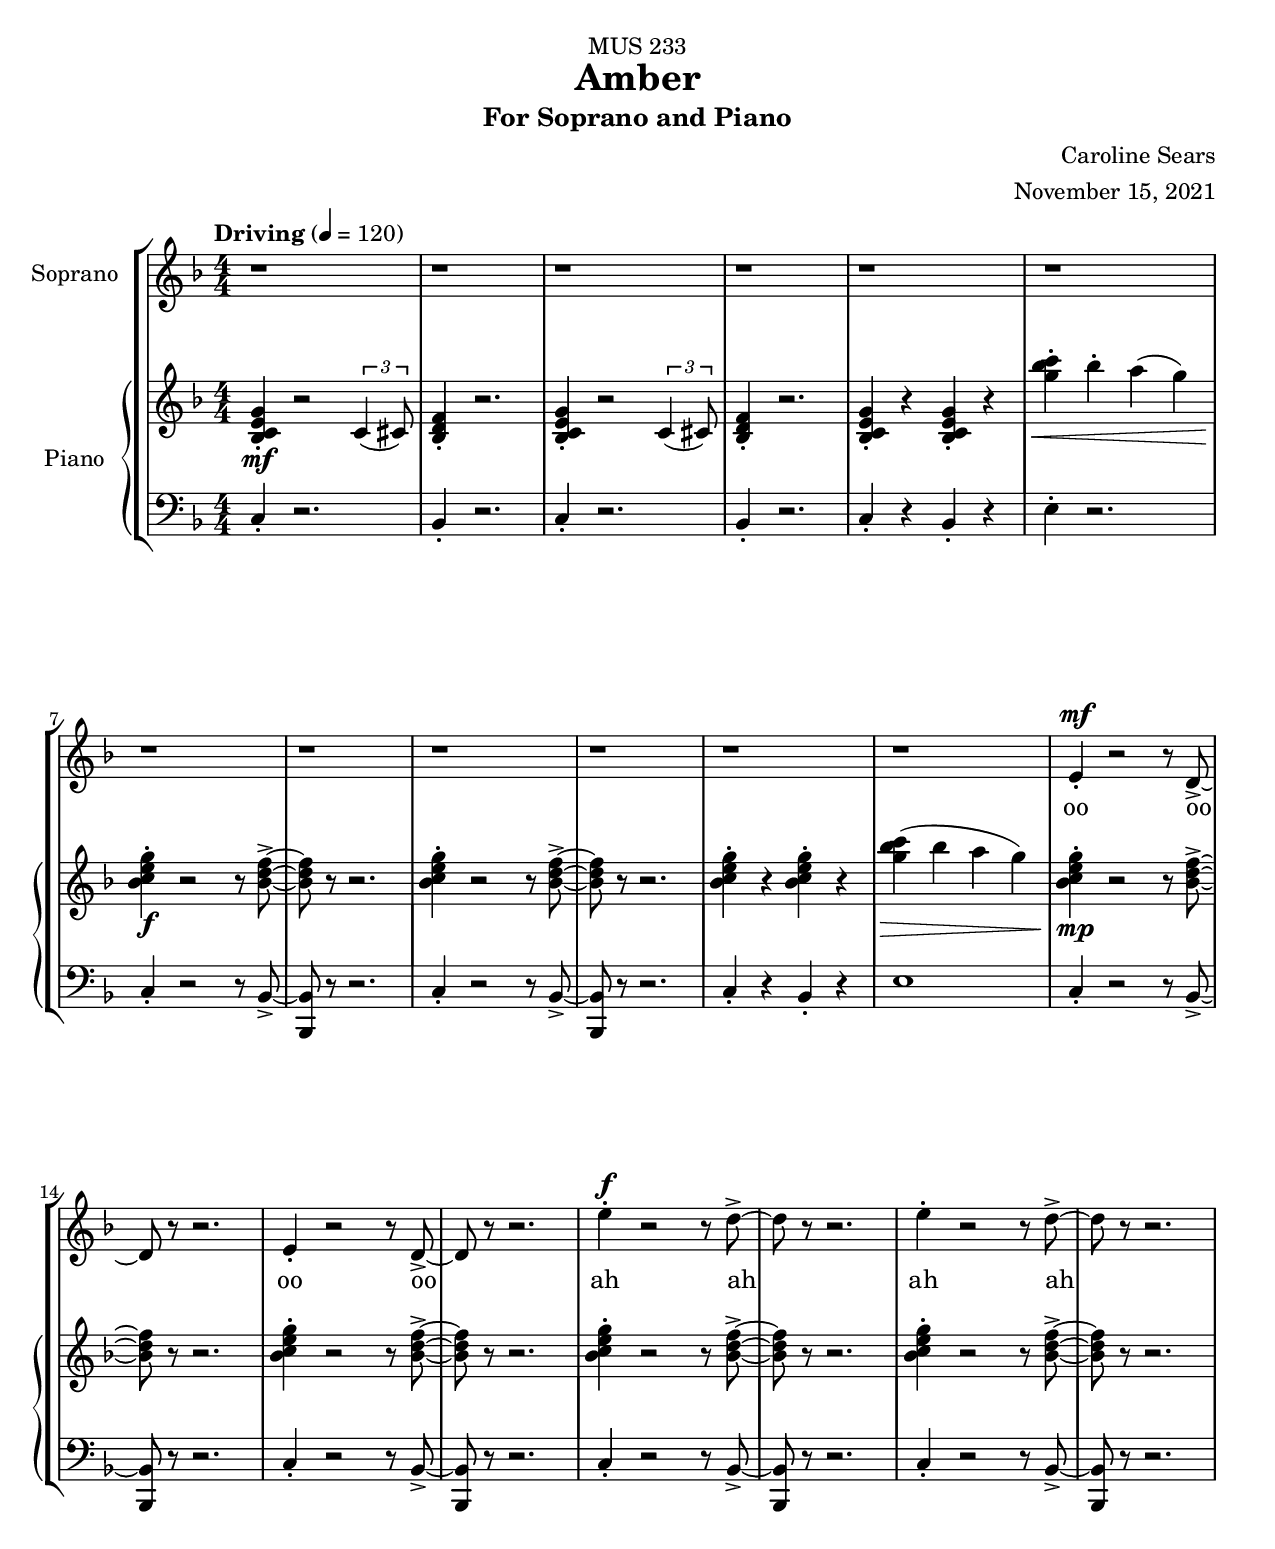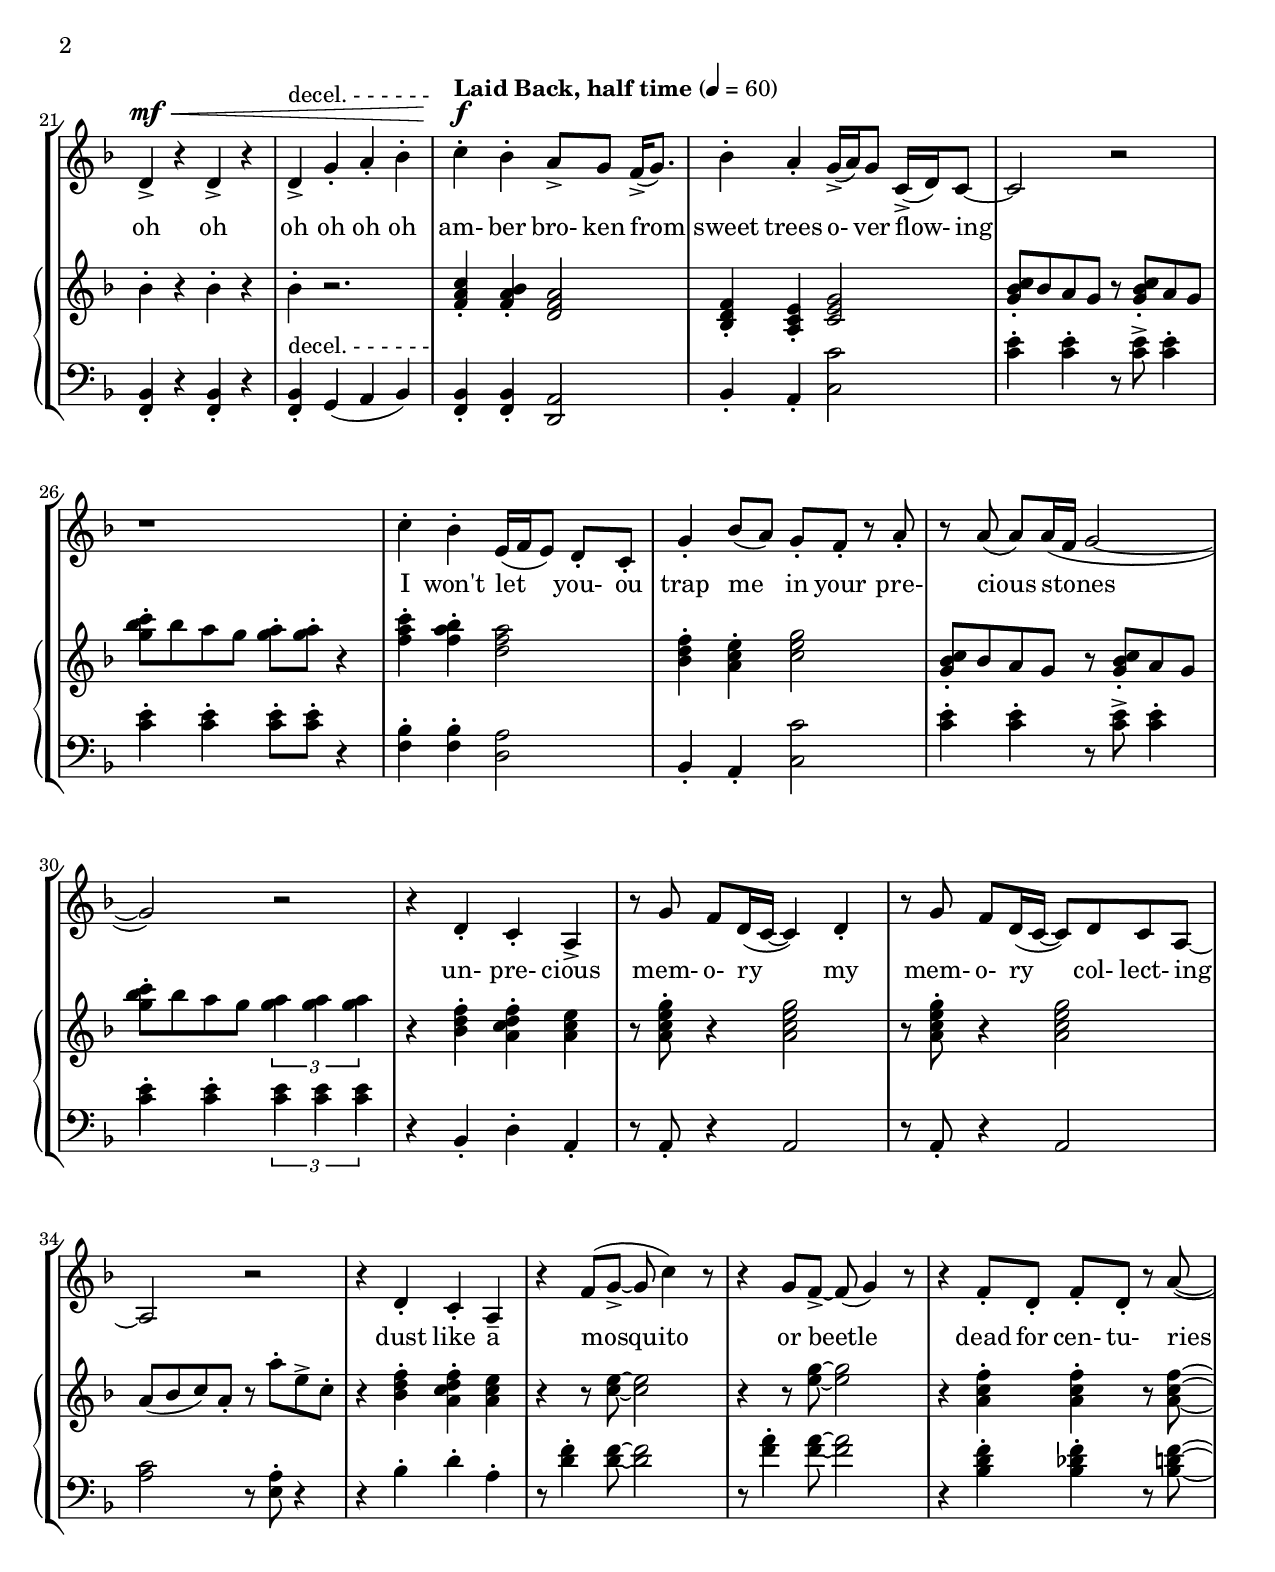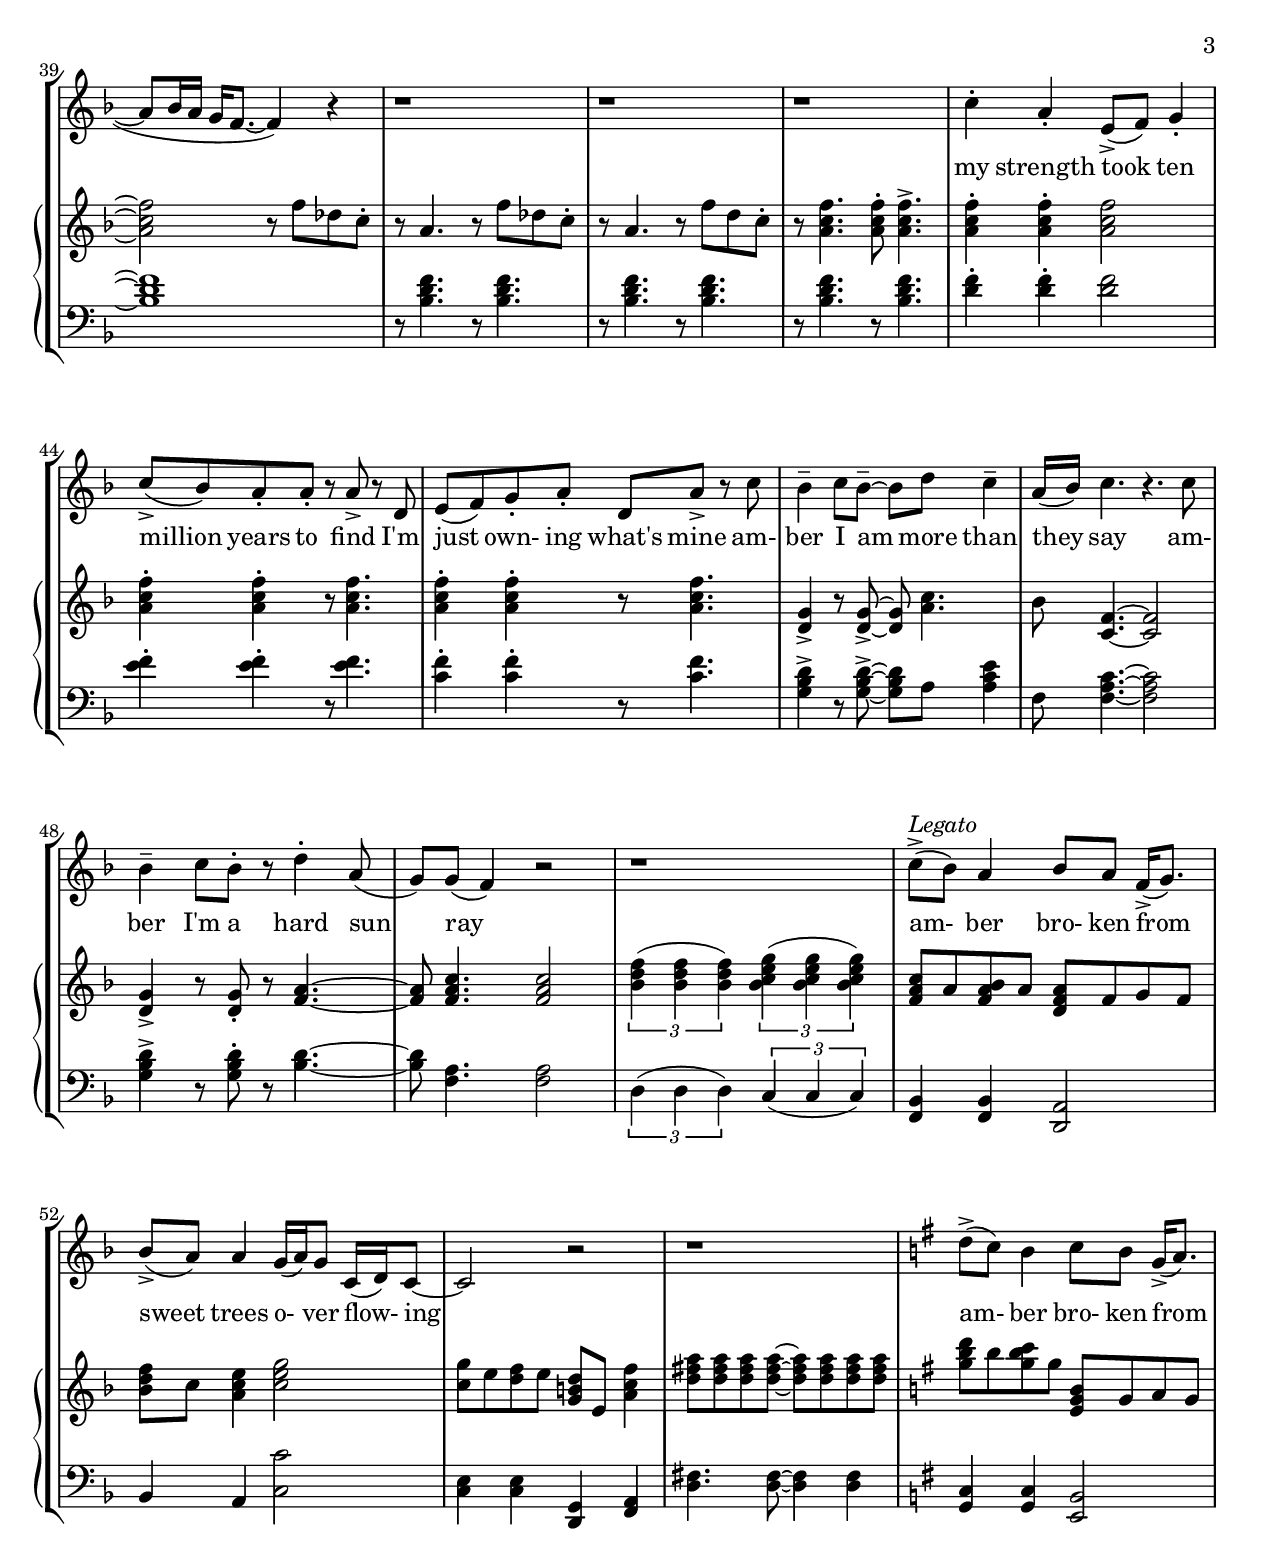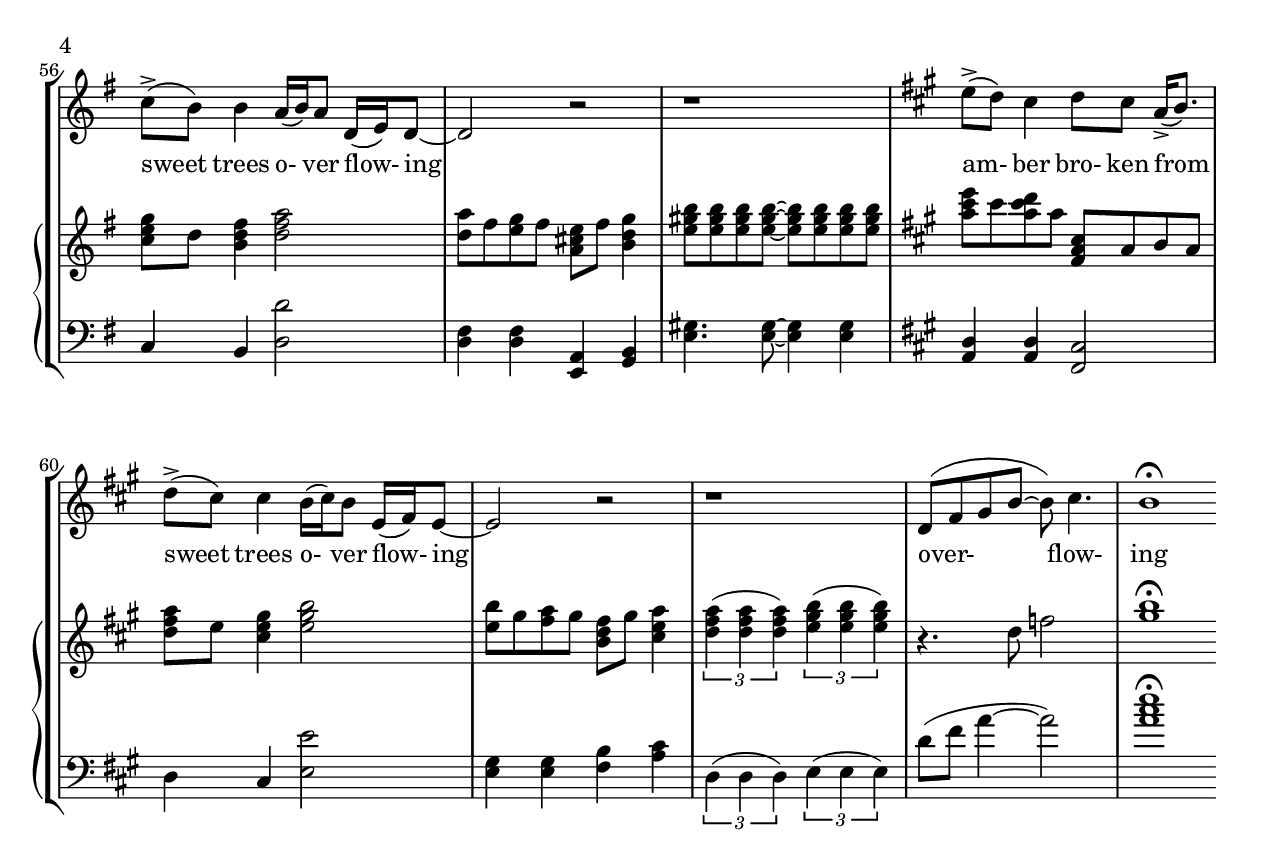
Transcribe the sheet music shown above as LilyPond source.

%%%%%%%%%%%%%%%%%%%% Header + Paper Dimensions %%%%%%%%%%%%%%%%%%%%
\header {
  title = "Amber"
    subtitle = "For Soprano and Piano"
    dedication = "MUS 233"
    composer = "Caroline Sears"
    arranger = "November 15, 2021"
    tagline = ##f

}
\paper {
  #(set-paper-size "ansi a")
  #(define top-margin (* 0.75 in))
}

%%%%%%%%%%%%%%%%%%%% Musical/Lyrical Content %%%%%%%%%%%%%%%%%%%%%%%%%%

%%%%% VOICE PART %%%%%%%%%%%
theNotes = \relative c'' {
    \set Staff.midiInstrument = "flute"
    \key f \major % C mixolydian
    \numericTimeSignature \time 4/4
    \tempo "Driving" 4 = 120
    \dynamicUp

    %%Intro %%
    r1 | r1 |r1 | r1 | r1 | r1 | r1 | r1 | r1 | r1 | r1 | r1 |
    e,4\staccato\mf r2 r8 d8\accent~ |d8 r8 r2. |e4\staccato r2 r8 d8\accent~ |d8 r8 r2. 
    e'4\staccato\f r2 r8 d8\accent~ |d8 r8 r2. |e4\staccato r2 r8 d8\accent~ |d8 r8 r2. 
    d,4\accent\mf\< r4 d4\accent r4| d4\accent^\markup{"decel. - - - - - -"}  g4\staccato a4\staccato bes\staccato |


    %% Verse 1 %%

    %bar 23%
    \tempo "Laid Back, half time" 4 = 60
    c4\staccato\!\f bes4\staccato  a8\accent g8 f16\accent (g8.) | bes4\staccato  a\staccato g16\accent (a16) g8 c,16\accent (d16) c8~ |
    c2 r2 | r1 |
    %bar 27%
     c'4\staccato bes4\staccato  e,16 (f16 e8)  d8\staccato c8\staccato | g'4\staccato bes8 (a) g8\staccato f8\staccato r8 a8\staccato |
    r8 a8 (a) a16 (f16 g2~ | g2) r2 |
    %bar 31%
    r4 d4\staccato c4\staccato a\accent |r8 g'8 f d16 (c16~c4) d4\staccato | r8 g8 f d16 (c16~c8) d8 c8 a~ |a2 r2 |
    %bar 35%
    r4 d4\staccato c4\staccato a4\tenuto | r4 f'8 (g8\accent~g8 c4) r8 | r4 g8 f8\accent~f8 (g4) r8 | r4 f8\staccato d\staccato f\staccato d\staccato r8 a'8(~a8 bes16  a16 
    g f8.~f4)  r4|
    %bar40
     r1 |r1| r1 |
     %bar 43
    c'4\staccato a\staccato e8\accent (f8) g4\staccato | c8\accent (bes) a8\staccato a8\staccato r8 a\accent r8 d,8 |
    e8 (f) g8\staccato a8\staccato  d,8 a'8\accent r8 c8| bes4\tenuto c8 bes8\tenuto~bes8 d8 c4\tenuto| a16 (bes) c4. r4. c8|
    %bar 48
    bes4\tenuto c8 bes8\staccato r8 d4\staccato a8 (g8) g8 (f4) r2 | r1 |
    %bar 50
    c'8\accent^\markup{\italic{"Legato"}} (bes8)  a4 bes8 a8 f16\accent (g8.) | bes8\accent (a8) a4 g16 (a16) g8 c,16 (d16) c8~ |
    c2 r2 | r1 |
    %bar 54
    \key g \major
    d'8\accent (c8)  b4 c8 b8 g16\accent (a8.) | c8\accent (b8) b4 a16 (b16) a8 d,16 (e16) d8~ |
    d2 r2 | r1 |
    \key a \major
    %bar 58
    e'8\accent (d8)  cis4 d8 cis8 a16\accent (b8.) | d8\accent (cis8) cis4 b16 (cis16) b8 e,16 (fis16) e8~ |
    e2 r2 | r1 |
    %bar 62
    d8 (fis gis b~b8) cis4.|b1\fermata \bar ".|"


    
  }

theWords =  \lyricmode {
      %% Intro %%%
      oo oo oo oo
      ah ah ah ah
      oh oh oh oh oh oh
      %% Verse 1%%%
      am- ber bro- ken from
      sweet trees o- ver flow- ing
      I won't let you- _ou  trap me
      in your pre- cious stones_
      un- pre- cious mem- o- ry my
      mem- o- ry col- lect- ing
      dust like a mosquito or beetle
      dead for cen- tu- ries
      my strength took ten million
      years to find
      I'm just own- ing what's mine
      am- ber I am more than they say
      am- ber I'm a hard sun ray 

      am- ber bro- ken from
      sweet trees o- ver flow- ing

      am- ber bro- ken from
      sweet trees o- ver flow- ing

      am- ber bro- ken from
      sweet trees o- ver flow- ing

      over- flow- ing



  }

%%%%%% PIANO PART %%%%%%%%%%
righthand =\relative c' {
    \key f \major
    \numericTimeSignature \time 4/4

    %%%%%%%% INTRO %%%%%%%%
    \tempo "Driving" 4 = 120
    <bes c e g>4\staccato\mf r2 \tuplet 3/2 {c4 (cis8)} | <bes d f>4\staccato r2.|
    <bes c e g>4\staccato r2 \tuplet 3/2 {c4 (cis8)} | <bes d f>4\staccato r2.|
    <bes c e g>4\staccato r4 <bes c e g>4\staccato r4|
    <g'' bes c>4\staccato\< bes\staccato a (g) |
    <bes, c e g>4\staccato\!\f r2 r8 <bes d f>8\accent~|<bes d f>8 r8 r2. |
    <bes c e g>4\staccato r2 r8 <bes d f>8\accent~|<bes d f>8 r8 r2. |
    <bes c e g>4\staccato r4 <bes c e g>4\staccato r4|
    <g' bes c>4\> (bes a g) |
    <bes, c e g>4\!\mp\staccato r2 r8 <bes d f>8\accent~|<bes d f>8 r8 r2. |
    <bes c e g>4\staccato r2 r8 <bes d f>8\accent~|<bes d f>8 r8 r2. |
    <bes c e g>4\staccato r2 r8 <bes d f>8\accent~|<bes d f>8 r8 r2. |
    <bes c e g>4\staccato r2 r8 <bes d f>8\accent~|<bes d f>8 r8 r2. |
    bes4\staccato r4 bes4\staccato r4 | bes4\staccato r2. | 
    

    
    %%%% VERSE 1 %%%%%%%%
    \tempo "Laid Back, half time" 4 = 60

    %bar 23%
    <f a c>4\staccato <f a bes>\staccato <d f a>2 | <bes d f>4\staccato <a c e>4\staccato  <c e g>2 |
    <g' bes c>8\staccato  bes  a g r8 <g bes c>8\staccato a g | <g' bes c>8\staccato  bes  a g <g a>8\staccato <g a>8\staccato r4|
    %bar 27%
    <f a c>4\staccato <f a bes>\staccato <d f a>2 | <bes d f>4\staccato <a c e>4\staccato  <c e g>2 |
    <g bes c>8\staccato  bes  a g r8 <g bes c>8\staccato a g | <g' bes c>8\staccato  bes  a g \tuplet 3/2 {<g a>4 <g a>4 <g a>4 } |
    %bar 31%
    r4 <bes, d f>4\staccato <a c d f>4\staccato <a c e> | r8 <a c e g>\staccato r4 <a c e g>2 |  r8 <a c e g>\staccato r4 <a c e g>2 | 
    %bar 34%
    a8 (bes c) a\staccato r8 a'\staccato e\accent c\staccato |r4 <bes d f>4\staccato <a c d f>4\staccato <a c e> |
    r4 r8 <c e>8~<c e>2 | r4 r8 <e g>8~<e g>2 | r4 <a, c f>4\staccato <a c f>4\staccato r8 <a c f>8~| <a c f>2 r8 f'8 des c\staccato|
    %bar 40
    r8 a4. r8 f'8 des c\staccato | r8 a4. r8 f'8 d c\staccato | r8 <a c f>4. <a c f>8\staccato <a c f>4.\accent  |
    <a c f>4\staccato <a c f>4\staccato <a c f>2 |<a c f>4\staccato <a c f>4\staccato r8<a c f>4.| 
    %bar45
    <a c f>4\staccato <a c f>4\staccato r8<a c f>4.| <g d>4\accent r8 <g d>\accent~<g d>8 <a c>4. |
    bes8 <f c>4.~<f c>2 |<g d>4\accent r8 <g d>\staccato r8 <f a>4.~| <f a>8 <f a c>4. <f a c>2 |
    %bar 50
    \tuplet 3/2 {<bes d f>4 (<bes d f>4 <bes d f>4)} \tuplet 3/2 { <bes c e g>4 (<bes c e g>4 <bes c e g>4)} |
    %bar 51
    <f a c>8 a8 <f a bes>8 a8 <d, f a>8 f8 g8 f | <bes d f>8 c8 <a c e>4 <c e g>2 |
    <c g'>8 e8 <d f>8 e8 <g, b d > e8 <a c f>4 | <d fis a>8 <d fis a>8 <d fis a>8 <d fis a>8~<d fis a>8 <d fis a>8 <d fis a>8 <d fis a>8 |
    %bar 55
    \key g \major
    <g b d>8 b8 <g b c>8 g8 <e, g b>8 g8 a8 g | <c e g>8 d8 <b d fis>4 <d fis a>2 |
    <d a'>8 fis8 <e g>8 fis8 <a, cis e > fis'8 <b, d g>4 | <e gis b>8 <e gis b>8 <e gis b>8 <e gis b>8~<e gis b>8<e gis b>8 <e gis b>8 <e gis b>8|

    \key a \major 
    <a cis e>8 cis8 <a cis d>8 a8 <fis, a cis>8 a8 b8 a | <d fis a>8 e8 <cis e gis>4 <e gis b>2 |
    <e b'>8 gis8 <fis a>8 gis8 <b, d fis > gis'8 <cis, e a>4 |\tuplet 3/2 {<d fis a>4 (<d fis a>4 <d fis a>4)} \tuplet 3/2 { <e gis b>4 (<e gis b>4 <e gis b>4)} |
    r4. d8 f2 | <gis b>1\fermata \bar ".|"
    



  }

lefthand = \relative c {
    \key f \major
    \numericTimeSignature \time 4/4
    \clef "bass"

    %%%%%%%% INTRO %%%%%%%%
    \tempo "Driving" 4 = 120
    c4\staccato r2.|bes4\staccato r2. |
    c4\staccato r2.|bes4\staccato r2. |
    c4\staccato r4 bes4\staccato r4|
    e4\staccato r2.|
    c4\staccato r2 r8 bes8~\accent|<bes bes,>8 r8 r2. |
    c4\staccato r2 r8 bes8~\accent|<bes bes,>8 r8 r2. |
    c4\staccato r4 bes4\staccato r4|
    e1|
    c4\staccato r2 r8 bes8~\accent|<bes bes,>8 r8 r2. |
    c4\staccato r2 r8 bes8~\accent|<bes bes,>8 r8 r2. |
    c4\staccato r2 r8 bes8~\accent|<bes bes,>8 r8 r2. |
    c4\staccato r2 r8 bes8~\accent|<bes bes,>8 r8 r2. |
    <bes f>4\staccato r4 <bes f>4\staccato r4 |
    <bes f>4\staccato^\markup{"decel. - - - - - -"} g4 (a bes) |

    %%%%% VERSE 1 %%%%%%%%%%
    \tempo "Laid Back, half time" 4 = 60

    %bar 23%
    <f bes>4\staccato <f bes>4\staccato <d a'>2 | bes'4\staccato a4\staccato <c c'>2| 
    <c' e>4\staccato <c e>\staccato r8 <c e>\accent <c e>4\staccato  |
     <c e>4\staccato <c e>\staccato <c e>8\staccato <c e>8\staccato r4 |
     %bar 27%
     <f, bes>4\staccato <f bes>4\staccato <d a'>2 | bes4\staccato a4\staccato <c c'>2|
     <c' e>4\staccato <c e>\staccato r8 <c e>\accent <c e>4\staccato  |
     <c e>4\staccato <c e>\staccato \tuplet 3/2 {<c e>4 <c e>4 <c e>4}  |
     %bar 31%
      r4 bes,4\staccato d\staccato a\staccato | r8 a8\staccato r4 a2 |r8 a8\staccato r4 a2 |
      %bar 34%
      <a' c>\2 r8 <a e>8\staccato r4 | r4 bes4\staccato d\staccato a\staccato |
      r8 <d f>4\staccato <d f>8~ <d f>2 | r8 <f a>4\staccato <f a>8~<f a>2 |
      %bar 38
      r4 <bes, d f>4\staccato <bes des f>4\staccato r8 <bes d f>8~|
      <bes d f>1 | r8 <bes d f>4. r8 <bes d f>4. |  r8 <bes d f>4. r8 <bes d f>4. |r8 <bes d f>4. r8 <bes d f>4. |
      %bar 43
      <d f>4\staccato <d f>\staccato <d f>2 | <e f>4\staccato <e f>\staccato r8 <e f>4.|
      <c f>4\staccato <c f>4\staccato r8 <c f>4. |
      %bar 46
      <g bes d>4\accent r8 <g bes d>8\accent~<g bes d>8 a8 <a c e>4 | f8 <f a c>4.~<f a c>2 | <g bes d>4\accent r8 <g bes d>8\staccato r8 <bes d >4.~|
      <bes d >8 <f a>4. <f a>2 |
      %bar 50
      \tuplet 3/2 {d4 (d d)} \tuplet 3/2 {c4 (c4 c)} |
      %bar 51
      <f, bes>4  < f bes>4 <d a' >2 | bes'4 a4 <c c'>2 |
      <c e>4 <c e>4 <g d>4 <a f>4| <d fis>4. <d fis>8~<d fis>4 <d fis> |
      %bar 55
      \key g \major
      <g, c>4  < g c>4 <e b' >2 | c'4 b4 <d d'>2 |
      <d fis>4 <d fis>4 <a e>4 <b g>4| <e gis>4. <e gis>8~<e gis>4 <e gis> |
      %bar 59
      \key a \major
      <a, d>4  < a d>4 <fis cis' >2 | d'4 cis4 <e e'>2 |
      <e gis>4 <e gis>4 <fis b>4 <a cis>4|\tuplet 3/2 {d,4 (d d)} \tuplet 3/2 {e4 (e4 e)}  |
      d'8 ( fis a4~a2 ) | <a cis e>1\fermata \bar ".|"
    
  }

%%%%%%%%%%%%%%%%%%%%%%% Score Setup %%%%%%%%%%%%%%%%%%%%%%%%%%%%%%%%%%%
\score {
\new StaffGroup <<
  \new Staff \with {instrumentName = "Soprano" 
    %shortInstrumentName = #"Sop. "
    }
  \new Voice = vocals \theNotes
  \new Lyrics \lyricsto vocals \theWords
  

  \new PianoStaff \with { instrumentName = "Piano" 
    %shortInstrumentName = #"Pno. "
    }
  <<
    \new Staff = "upper" \righthand
    \new Staff = "lower" \lefthand
  >>
>>

  \layout {}
  \midi {}
}